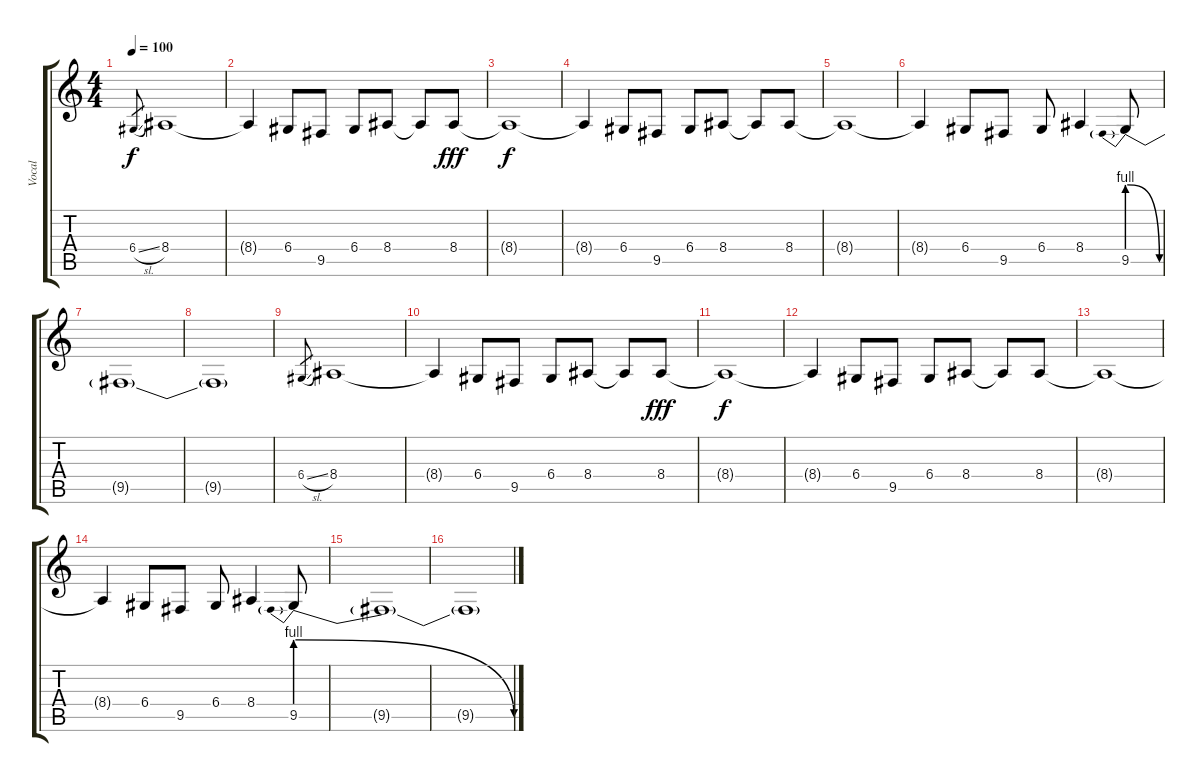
\track ("Vocal" "Vocal") {instrument trumpet}
\staff {score tabs}
\tuning (E4 B3 G3 D3 A2 E2) {hide}
\ts (4 4)
\tempo 100
\clef g2
\ks c
6.4{sl}.8{gr dy f} 8.4.1 |
8.4{t}.4 6.4.8 9.5.8 6.4.8 8.4.8 8.4{t}.8 8.4.8{dy fff} |
8.4{t}.1{dy f} |
8.4{t}.4 6.4.8 9.5.8 6.4.8 8.4.8 8.4{t}.8 8.4.8 |
8.4{t}.1 |
8.4{t}.4 6.4.8 9.5.8 6.4.8 8.4.4 9.5{be (prebendrelease 0 4 60 0)}.8 |
9.5{t}.1 |
9.5{t}.1 |
6.4{sl}.8{gr} 8.4.1 |
8.4{t}.4 6.4.8 9.5.8 6.4.8 8.4.8 8.4{t}.8 8.4.8{dy fff} |
8.4{t}.1{dy f} |
8.4{t}.4 6.4.8 9.5.8 6.4.8 8.4.8 8.4{t}.8 8.4.8 |
8.4{t}.1 |
8.4{t}.4 6.4.8 9.5.8 6.4.8 8.4.4 9.5{be (prebendrelease 0 4 60 0)}.8 |
9.5{t}.1 |
9.5{t}.1
